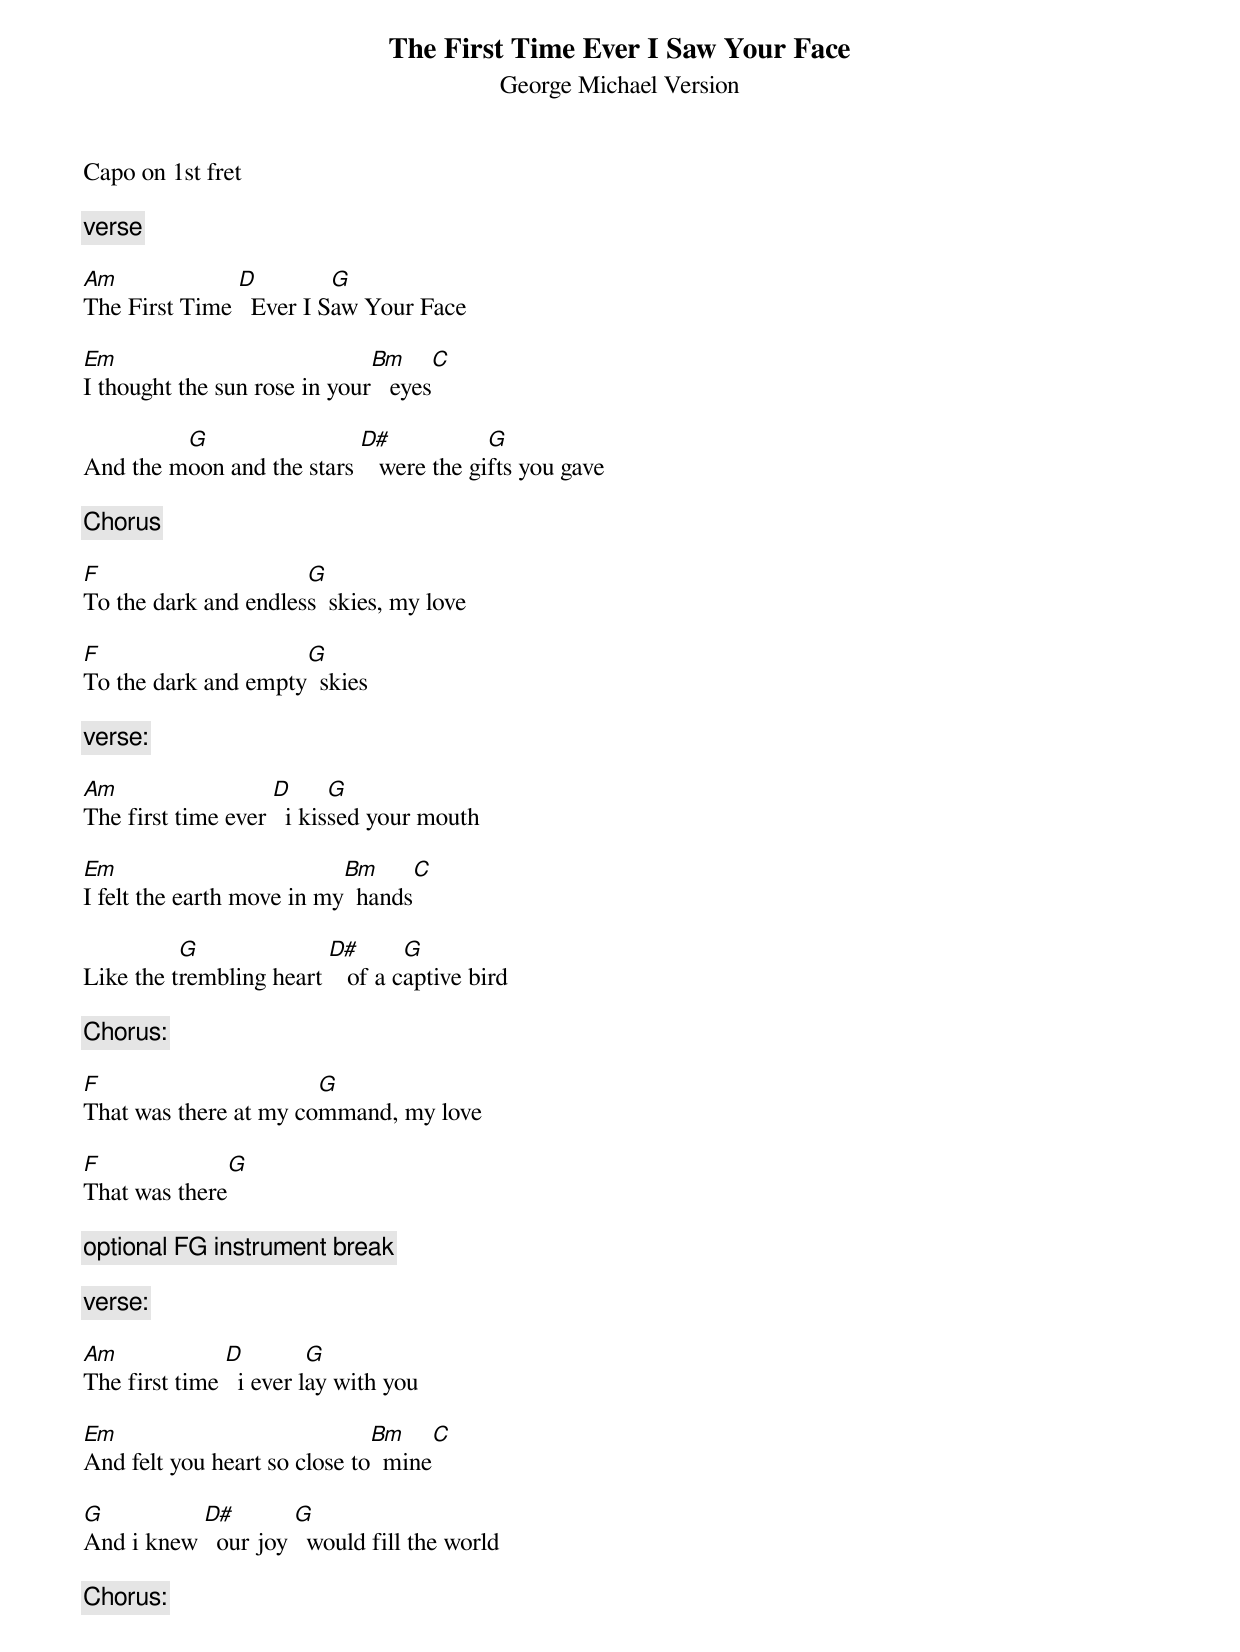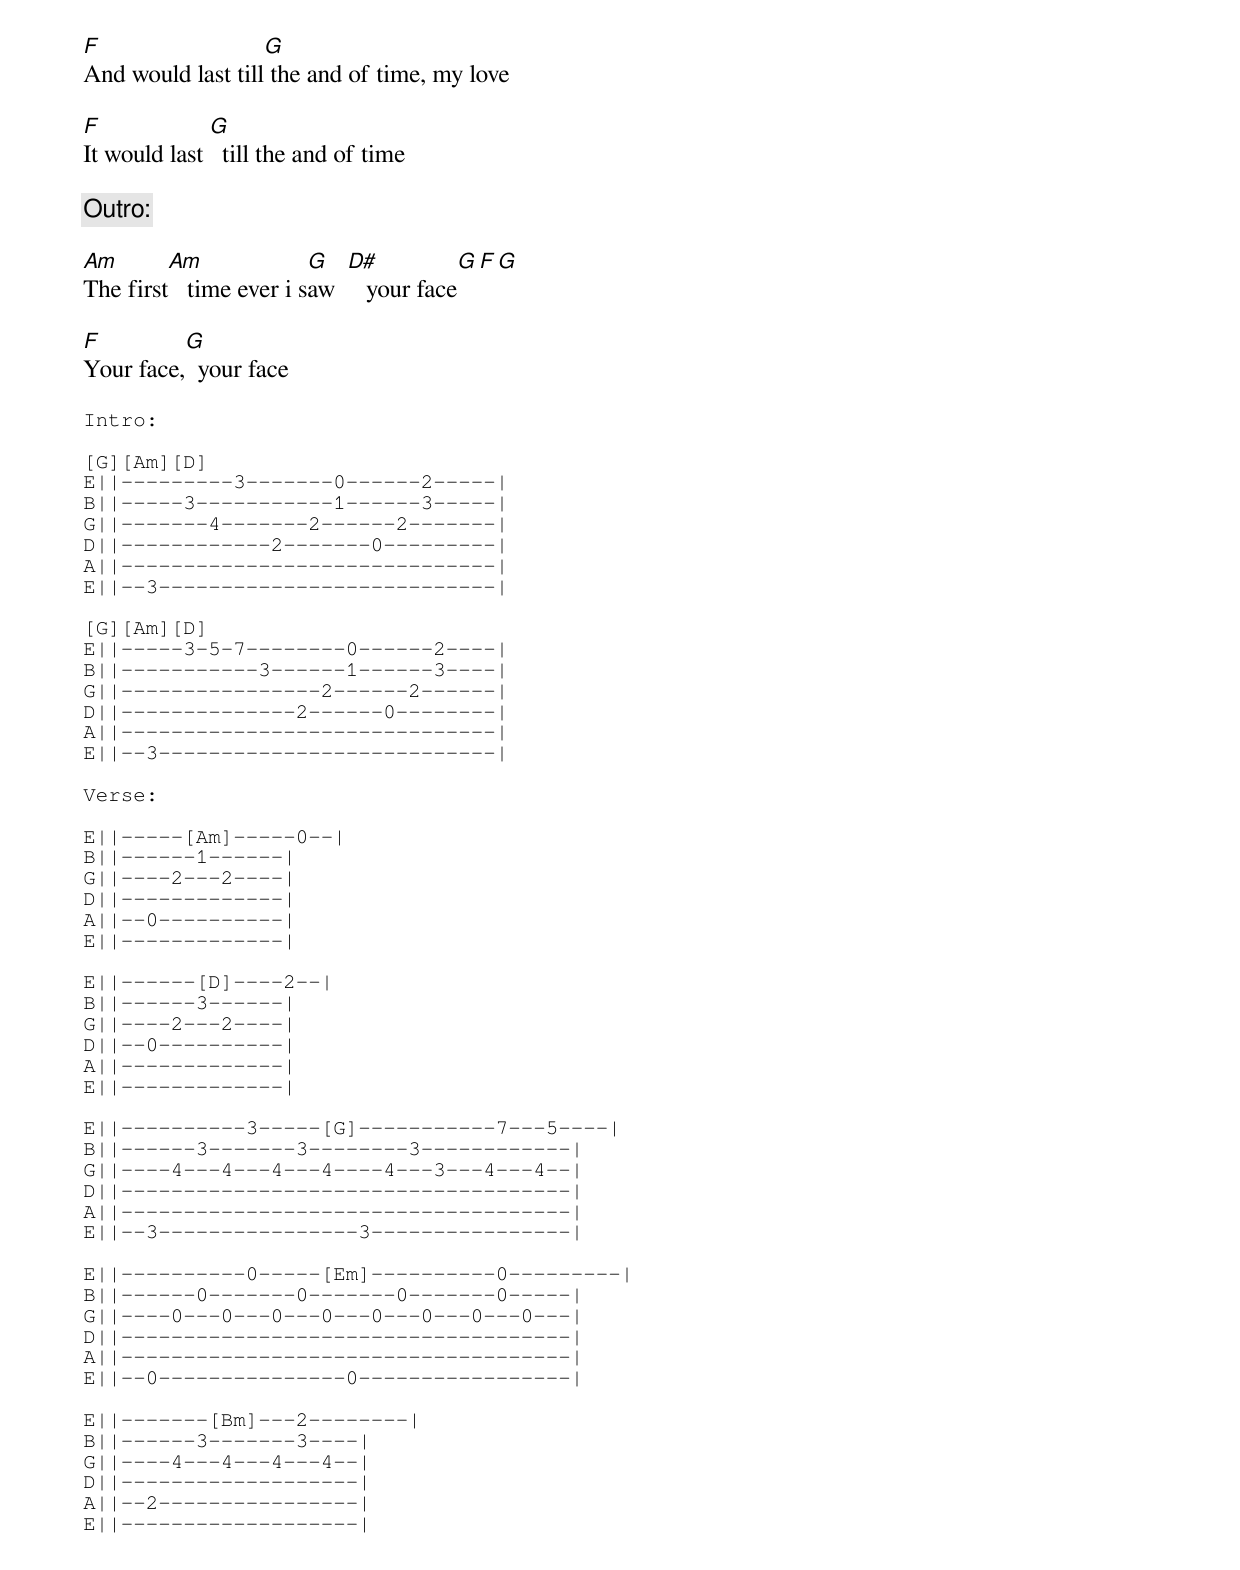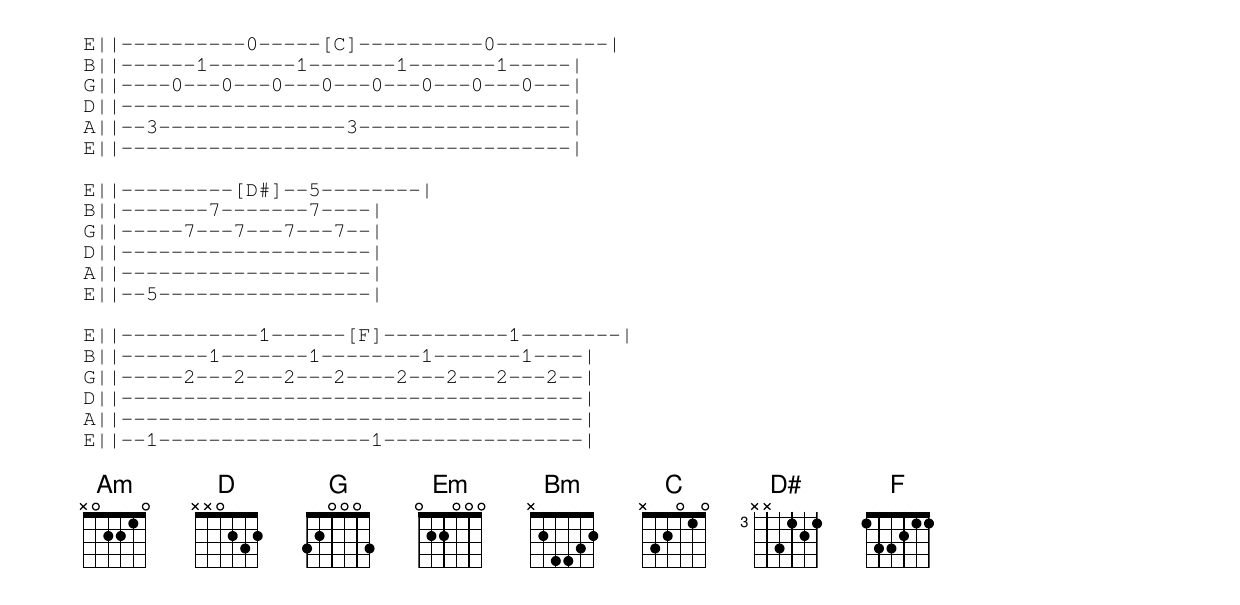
{t: The First Time Ever I Saw Your Face}
{st: George Michael Version}

Capo on 1st fret

{c: verse}

[Am]The First Time [D]  Ever I S[G]aw Your Face

[Em]I thought the sun rose in your[Bm]   eyes[C]

And the m[G]oon and the stars [D#]   were the gi[G]fts you gave

{c: Chorus}

[F]To the dark and endles[G]s  skies, my love

[F]To the dark and empty[G]  skies

{c: verse:}

[Am]The first time ever [D]  i kis[G]sed your mouth

[Em]I felt the earth move in my[Bm]  hands[C]

Like the t[G]rembling heart [D#]   of a c[G]aptive bird

{c: Chorus:}

[F]That was there at my co[G]mmand, my love

[F]That was there[G]

{c:optional FG instrument break}

{c: verse:}

[Am]The first time [D]  i ever l[G]ay with you

[Em]And felt you heart so close to[Bm]  mine[C]

[G]And i knew [D#]  our joy [G]  would fill the world

{c: Chorus:}

[F]And would last till[G] the and of time, my love

[F]It would last [G]  till the and of time

{c: Outro:}

[Am]The first[Am]   time ever i s[G]aw  [D#]   your face[G][F][G]

[F]Your face,[G]  your face

{sot}
Intro:

[G][Am][D]
E||---------3-------0------2-----|
B||-----3-----------1------3-----|
G||-------4-------2------2-------|
D||------------2-------0---------|
A||------------------------------|
E||--3---------------------------|

[G][Am][D]
E||-----3-5-7--------0------2----|
B||-----------3------1------3----|
G||----------------2------2------|
D||--------------2------0--------|
A||------------------------------|
E||--3---------------------------|

Verse:

E||-----[Am]-----0--|
B||------1------|
G||----2---2----|
D||-------------|
A||--0----------|
E||-------------|

E||------[D]----2--|
B||------3------|
G||----2---2----|
D||--0----------|
A||-------------|
E||-------------|

E||----------3-----[G]-----------7---5----|
B||------3-------3--------3------------|
G||----4---4---4---4----4---3---4---4--|
D||------------------------------------|
A||------------------------------------|
E||--3----------------3----------------|

E||----------0-----[Em]----------0---------|
B||------0-------0-------0-------0-----|
G||----0---0---0---0---0---0---0---0---|
D||------------------------------------|
A||------------------------------------|
E||--0---------------0-----------------|

E||-------[Bm]---2--------|
B||------3-------3----|
G||----4---4---4---4--|
D||-------------------|
A||--2----------------|
E||-------------------|

E||----------0-----[C]----------0---------|
B||------1-------1-------1-------1-----|
G||----0---0---0---0---0---0---0---0---|
D||------------------------------------|
A||--3---------------3-----------------|
E||------------------------------------|

E||---------[D#]--5--------|
B||-------7-------7----|
G||-----7---7---7---7--|
D||--------------------|
A||--------------------|
E||--5-----------------|

E||-----------1------[F]----------1--------|
B||-------1-------1--------1-------1----|
G||-----2---2---2---2----2---2---2---2--|
D||-------------------------------------|
A||-------------------------------------|
E||--1-----------------1----------------|

{eot}
